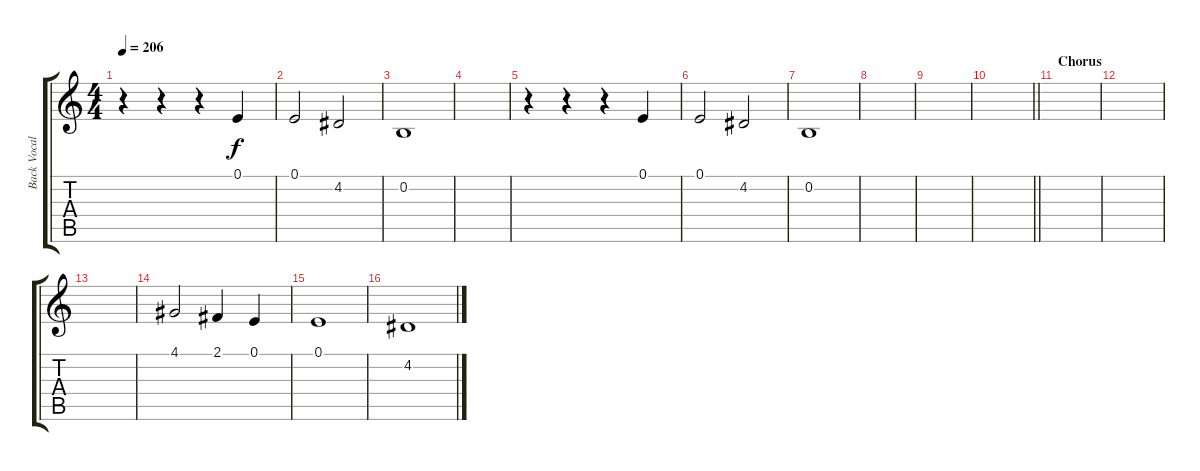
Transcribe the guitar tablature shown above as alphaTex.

\track ("Back Vocals" "Back Vocal") {instrument tenorsax}
\staff {score tabs}
\tuning (E4 B3 G3 D3 A2 E2) {hide}
\ts (4 4)
\tempo 206
\clef g2
\ks c
r.4{dy f} r.4 r.4 0.1.4 |
0.1.2 4.2.2 |
0.2.1 |
|
r.4 r.4 r.4 0.1.4 |
0.1.2 4.2.2 |
0.2.1 |
|
|
\barLineRight lightlight
|
\section ("" "Chorus")
|
|
|
4.1.2 2.1.4 0.1.4 |
0.1.1 |
4.2.1
